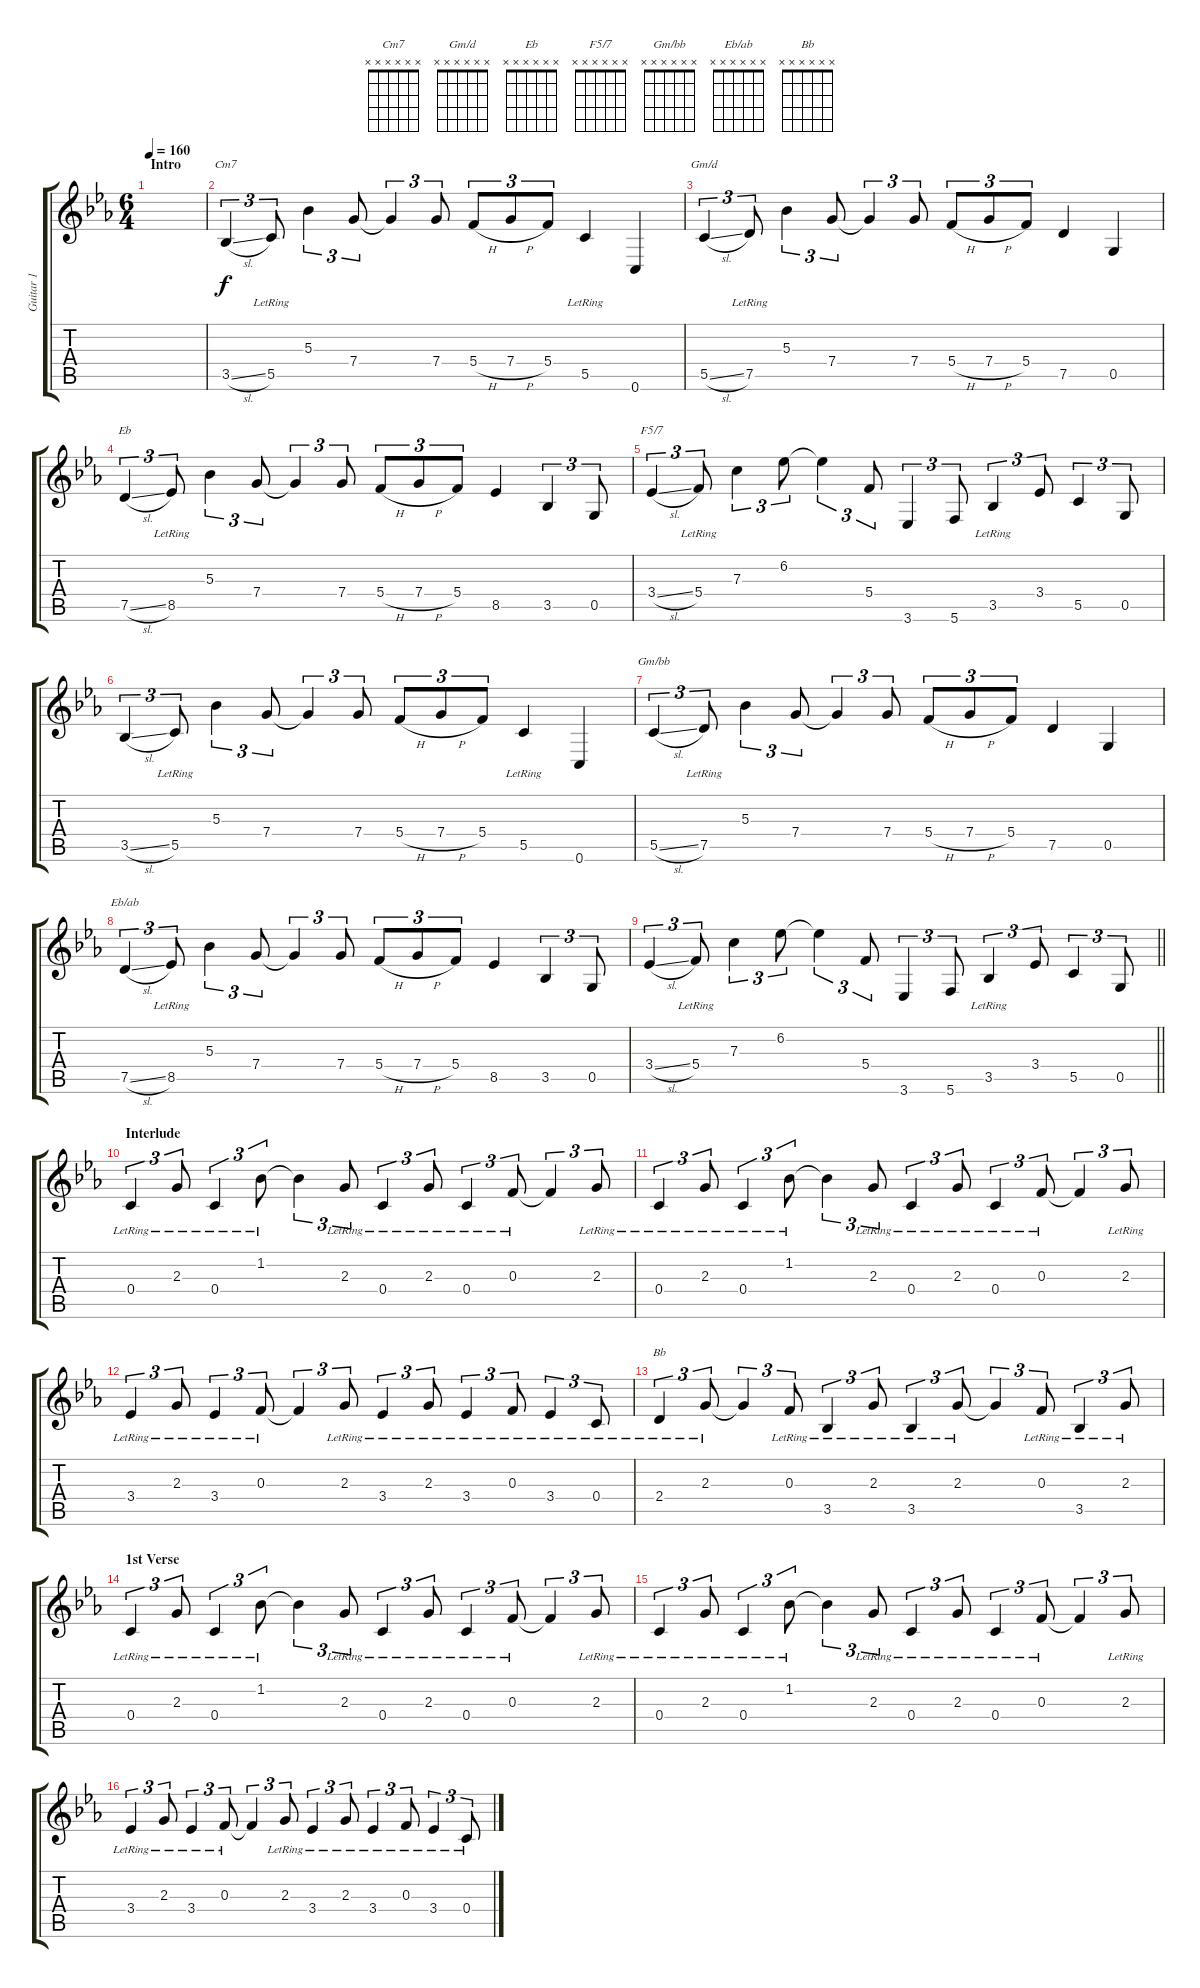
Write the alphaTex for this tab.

\track ("Guitar 1" "Guitar 1") {instrument acousticguitarsteel}
\staff {score tabs}
\tuning (D4 A3 F3 C3 G2 C2) {hide}
\chord ("Cm7" x x x x x x)
\chord ("Gm/d" x x x x x x)
\chord ("Eb" x x x x x x)
\chord ("F5/7" x x x x x x)
\chord ("Gm/bb" x x x x x x)
\chord ("Eb/ab" x x x x x x)
\chord ("Bb" x x x x x x)
\ts (6 4)
\section ("" "Intro")
\tempo 160
\clef g2
\ks cminor
|
3.5{sl}.4{tu (3 2) ch "Cm7"} 5.5{lr}.8{tu (3 2)} 5.3.4{tu (3 2)} 7.4.8{tu (3 2)} 7.4{t}.4{tu (3 2)} 7.4.8{tu (3 2)} 5.4{h}.8{tu (3 2)} 7.4{h}.8{tu (3 2)} 5.4.8{tu (3 2)} 5.5{lr}.4 0.6.4 |
5.5{sl}.4{tu (3 2) ch "Gm/d"} 7.5{lr}.8{tu (3 2)} 5.3.4{tu (3 2)} 7.4.8{tu (3 2)} 7.4{t}.4{tu (3 2)} 7.4.8{tu (3 2)} 5.4{h}.8{tu (3 2)} 7.4{h}.8{tu (3 2)} 5.4.8{tu (3 2)} 7.5.4 0.5.4 |
7.5{sl}.4{tu (3 2) ch "Eb"} 8.5{lr}.8{tu (3 2)} 5.3.4{tu (3 2)} 7.4.8{tu (3 2)} 7.4{t}.4{tu (3 2)} 7.4.8{tu (3 2)} 5.4{h}.8{tu (3 2)} 7.4{h}.8{tu (3 2)} 5.4.8{tu (3 2)} 8.5.4 3.5.4{tu (3 2)} 0.5.8{tu (3 2)} |
3.4{sl}.4{tu (3 2) ch "F5/7"} 5.4{lr}.8{tu (3 2)} 7.3.4{tu (3 2)} 6.2.8{tu (3 2)} 6.2{t}.4{tu (3 2)} 5.4.8{tu (3 2)} 3.6.4{tu (3 2)} 5.6.8{tu (3 2)} 3.5{lr}.4{tu (3 2)} 3.4.8{tu (3 2)} 5.5.4{tu (3 2)} 0.5.8{tu (3 2)} |
3.5{sl}.4{tu (3 2)} 5.5{lr}.8{tu (3 2)} 5.3.4{tu (3 2)} 7.4.8{tu (3 2)} 7.4{t}.4{tu (3 2)} 7.4.8{tu (3 2)} 5.4{h}.8{tu (3 2)} 7.4{h}.8{tu (3 2)} 5.4.8{tu (3 2)} 5.5{lr}.4 0.6.4 |
5.5{sl}.4{tu (3 2) ch "Gm/bb"} 7.5{lr}.8{tu (3 2)} 5.3.4{tu (3 2)} 7.4.8{tu (3 2)} 7.4{t}.4{tu (3 2)} 7.4.8{tu (3 2)} 5.4{h}.8{tu (3 2)} 7.4{h}.8{tu (3 2)} 5.4.8{tu (3 2)} 7.5.4 0.5.4 |
7.5{sl}.4{tu (3 2) ch "Eb/ab"} 8.5{lr}.8{tu (3 2)} 5.3.4{tu (3 2)} 7.4.8{tu (3 2)} 7.4{t}.4{tu (3 2)} 7.4.8{tu (3 2)} 5.4{h}.8{tu (3 2)} 7.4{h}.8{tu (3 2)} 5.4.8{tu (3 2)} 8.5.4 3.5.4{tu (3 2)} 0.5.8{tu (3 2)} |
\barLineRight lightlight
3.4{sl}.4{tu (3 2)} 5.4{lr}.8{tu (3 2)} 7.3.4{tu (3 2)} 6.2.8{tu (3 2)} 6.2{t}.4{tu (3 2)} 5.4.8{tu (3 2)} 3.6.4{tu (3 2)} 5.6.8{tu (3 2)} 3.5{lr}.4{tu (3 2)} 3.4.8{tu (3 2)} 5.5.4{tu (3 2)} 0.5.8{tu (3 2)} |
\section ("" "Interlude")
0.4{lr}.4{tu (3 2)} 2.3{lr}.8{tu (3 2)} 0.4{lr}.4{tu (3 2)} 1.2{lr}.8{tu (3 2)} 1.2{t}.4{tu (3 2)} 2.3{lr}.8{tu (3 2)} 0.4{lr}.4{tu (3 2)} 2.3{lr}.8{tu (3 2)} 0.4{lr}.4{tu (3 2)} 0.3{lr}.8{tu (3 2)} 0.3{t}.4{tu (3 2)} 2.3{lr}.8{tu (3 2)} |
0.4{lr}.4{tu (3 2)} 2.3{lr}.8{tu (3 2)} 0.4{lr}.4{tu (3 2)} 1.2{lr}.8{tu (3 2)} 1.2{t}.4{tu (3 2)} 2.3{lr}.8{tu (3 2)} 0.4{lr}.4{tu (3 2)} 2.3{lr}.8{tu (3 2)} 0.4{lr}.4{tu (3 2)} 0.3{lr}.8{tu (3 2)} 0.3{t}.4{tu (3 2)} 2.3{lr}.8{tu (3 2)} |
3.4{lr}.4{tu (3 2)} 2.3{lr}.8{tu (3 2)} 3.4{lr}.4{tu (3 2)} 0.3{lr}.8{tu (3 2)} 0.3{t}.4{tu (3 2)} 2.3{lr}.8{tu (3 2)} 3.4{lr}.4{tu (3 2)} 2.3{lr}.8{tu (3 2)} 3.4{lr}.4{tu (3 2)} 0.3{lr}.8{tu (3 2)} 3.4{lr}.4{tu (3 2)} 0.4{lr}.8{tu (3 2)} |
2.4{lr}.4{tu (3 2) ch "Bb"} 2.3{lr}.8{tu (3 2)} 2.3{t}.4{tu (3 2)} 0.3{lr}.8{tu (3 2)} 3.5{lr}.4{tu (3 2)} 2.3{lr}.8{tu (3 2)} 3.5{lr}.4{tu (3 2)} 2.3{lr}.8{tu (3 2)} 2.3{t}.4{tu (3 2)} 0.3{lr}.8{tu (3 2)} 3.5{lr}.4{tu (3 2)} 2.3{lr}.8{tu (3 2)} |
\section ("" "1st Verse")
0.4{lr}.4{tu (3 2)} 2.3{lr}.8{tu (3 2)} 0.4{lr}.4{tu (3 2)} 1.2{lr}.8{tu (3 2)} 1.2{t}.4{tu (3 2)} 2.3{lr}.8{tu (3 2)} 0.4{lr}.4{tu (3 2)} 2.3{lr}.8{tu (3 2)} 0.4{lr}.4{tu (3 2)} 0.3{lr}.8{tu (3 2)} 0.3{t}.4{tu (3 2)} 2.3{lr}.8{tu (3 2)} |
0.4{lr}.4{tu (3 2)} 2.3{lr}.8{tu (3 2)} 0.4{lr}.4{tu (3 2)} 1.2{lr}.8{tu (3 2)} 1.2{t}.4{tu (3 2)} 2.3{lr}.8{tu (3 2)} 0.4{lr}.4{tu (3 2)} 2.3{lr}.8{tu (3 2)} 0.4{lr}.4{tu (3 2)} 0.3{lr}.8{tu (3 2)} 0.3{t}.4{tu (3 2)} 2.3{lr}.8{tu (3 2)} |
3.4{lr}.4{tu (3 2)} 2.3{lr}.8{tu (3 2)} 3.4{lr}.4{tu (3 2)} 0.3{lr}.8{tu (3 2)} 0.3{t}.4{tu (3 2)} 2.3{lr}.8{tu (3 2)} 3.4{lr}.4{tu (3 2)} 2.3{lr}.8{tu (3 2)} 3.4{lr}.4{tu (3 2)} 0.3{lr}.8{tu (3 2)} 3.4{lr}.4{tu (3 2)} 0.4{lr}.8{tu (3 2)}
